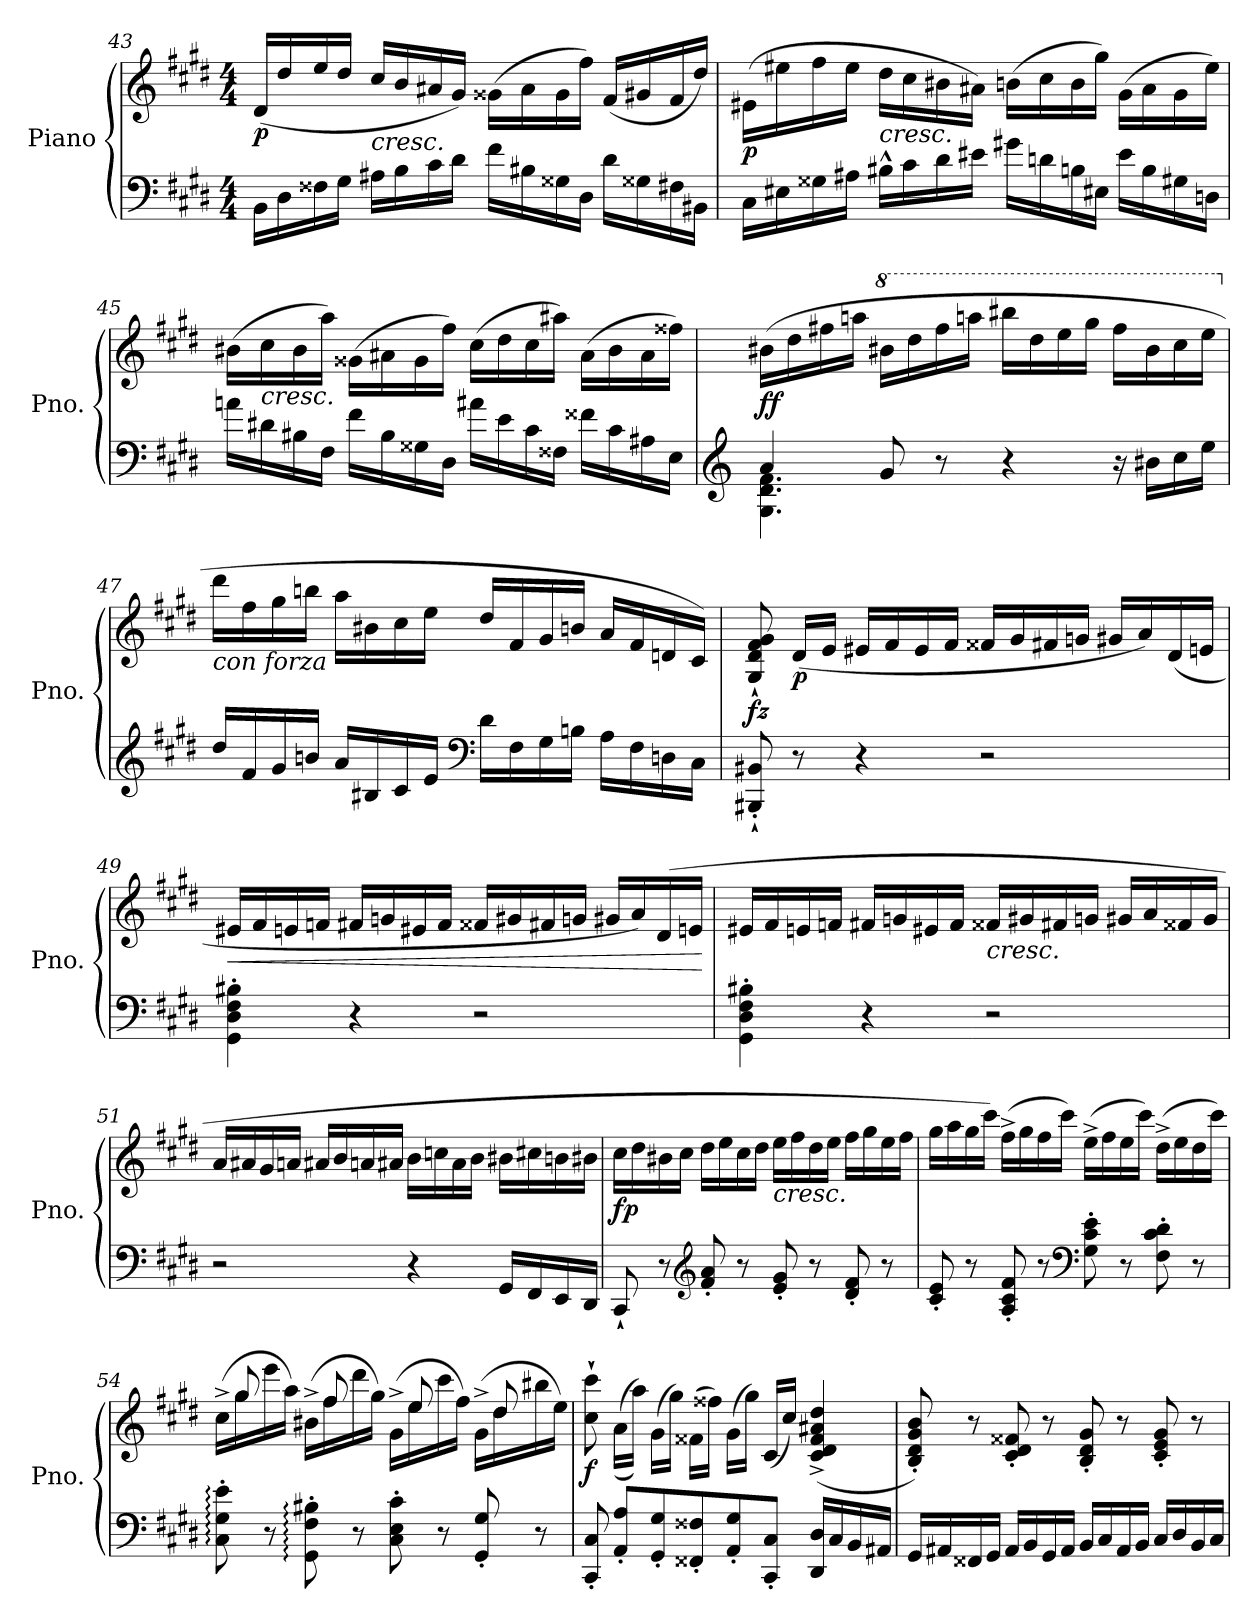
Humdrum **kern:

**kern	**kern	**dynam
*part1	*part1	*part1
*staff2	*staff1	*staff1/2
*I"Piano	*	*
*I'Pno.	*	*
*clefF4	*clefG2	*
*k[f#c#g#d#]	*k[f#c#g#d#]	*
*M4/4	*M4/4	*
=43	=43	=43
!	!	!LO:DY:b
16BB\LL	(>16d#/LL	p
16D#\	16dd#/	.
16F##X\	16ee/	.
16G#\JJ	16dd#/JJ	.
!	!LO:TX:b:i:t=cresc.	!
16A#X\LL	16cc#/LL	.
16B\	16b/	.
16c#\	16a#X/	.
16d#\JJ	16g#/JJ)	.
16f#\LL	(>16g##X\LL	.
16B#X\	16a#\	.
16G##X\	16g##\	.
16D#\JJ	16ff#\JJ)	.
16d#\LL	(<16f#/LL	.
16G##X\	16g#X/	.
16F#X\	16f#/	.
16BB#X\JJ	16dd#/JJ)	.
!!LO:LB:g=z
=44	=44	=44
!	!	!LO:DY:b
16C#\LL	(>16e#X\LL	p
16E#X\	16ee#X\	.
16G##X\	16ff#\	.
16A#X\JJ	16ee#\JJ	.
!	!LO:TX:b:i:t=cresc.	!
16B#X^^\LL	16dd#\LL	.
16c#\	16cc#\	.
16d#\	16b#X\	.
16e#X\JJ	16a#X\JJ)	.
16g#X\LL	(>16bn\LL	.
16dn\	16cc#\	.
16Bn\	16b\	.
16E#X\JJ	16gg#\JJ)	.
16e#\LL	(>16g#\LL	.
16B\	16a#\	.
16G#X\	16g#\	.
16Dn\JJ	16ee#\JJ)	.
=45	=45	=45
16an\LL	(>16b#X\LL	.
!	!LO:TX:b:i:t=cresc.	!
16d#X\	16cc#\	.
16B#X\	16b#\	.
16F#\JJ	16aa\JJ)	.
16f#\LL	(>16g##X\LL	.
16B#\	16a#X\	.
16G##X\	16g##\	.
16D#\JJ	16ff#\JJ)	.
16a#X\LL	(>16cc#\LL	.
16e\	16dd#\	.
16c#\	16cc#\	.
16F##X\JJ	16aa#X\JJ)	.
16f##X\LL	(>16a#\LL	.
16c#\	16b#\	.
16A#X\	16a#\	.
16E\JJ	16ff##X\JJ)	.
!!LO:LB:g=z
=46	=46	=46
*clefG2	*	*
*^	*	*
!	!	!	!LO:DY:b
4a/	4.G#\ 4.d#\ 4.f#\	(>16b#X\LL	ff
.	.	16dd#\	.
.	.	16ff#X\	.
.	.	16aan\JJ	.
*	*	*8va	*
8g#/	.	16bb#X\LL	.
.	.	16ddd#\	.
8r	2ryy	16fff#\	.
.	.	16aaan\JJ	.
4r	.	16bbb#X\LL	.
.	.	16ddd#\	.
.	.	16eee\	.
.	.	16ggg#\JJ	.
16r	.	16fff#\LL	.
16b#X\LL	.	16bb#\	.
16cc#\	8ryy	16ccc#\	.
16ee\JJ	.	16eee\JJ	.
*v	*v	*	*
=47	=47	=47
*	*X8va	*
!	!LO:TX:b:i:t=con forza	!
16dd#/LL	16ddd#\LL	.
16f#/	16ff#\	.
16g#/	16gg#\	.
16bn/JJ	16bbn\JJ	.
16a/LL	16aa\LL	.
16B#X/	16b#X\	.
16c#/	16cc#\	.
16e/JJ	16ee\JJ	.
*clefF4	*	*
16d#\LL	16dd#/LL	.
16F#\	16f#/	.
16G#\	16g#/	.
16Bn\JJ	16bn/JJ	.
16A\LL	16a/LL	.
16F#\	16f#/	.
16Dn\	16dn/	.
16C#\JJ	16c#/JJ)	.
!!LO:LB:g=z
=48	=48	=48
!	!	!LO:DY:b
8BBB#X/'` 8BB#X/'`	8G#/` 8d#/` 8f#/` 8g#/`	fz
!	!	!LO:DY:b
8r	(<16d#/LL	p
.	16e/JJ	.
4r	16e#X/LL	.
.	16f#/	.
.	16e#/	.
.	16f#/JJ	.
2r	16f##X/LL	.
.	16g#/	.
.	16f#X/	.
.	16gn/JJ	.
.	16g#X/LL	.
.	16a/)	.
.	(<16d#/	.
.	16en/JJ	.
=49	=49	=49
!	!	!LO:HP:b
4GG#\' 4D#\' 4F#\' 4B#X\'	16e#X/LL	<
.	16f#/	.
.	16en/	.
.	16fn/JJ	.
4r	16f#X/LL	.
.	16gn/	.
.	16e#X/	.
.	16f#/JJ	.
2r	16f##X/LL	.
.	16g#X/	.
.	16f#X/	.
.	16gn/JJ	.
.	16g#X/LL	.
.	16a/)	.
.	(>16d#/	.
.	16en/JJ	.
.	.	[
!!LO:LB:g=z
=50	=50	=50
4GG#\' 4D#\' 4F#\' 4B#X\'	16e#X/LL	.
.	16f#/	.
.	16en/	.
.	16fn/JJ	.
4r	16f#X/LL	.
.	16gn/	.
.	16e#X/	.
.	16f#/JJ	.
!	!LO:TX:b:i:t=cresc.	!
2r	16f##X/LL	.
.	16g#X/	.
.	16f#X/	.
.	16gn/JJ	.
.	16g#X/LL	.
.	16a/	.
.	16f##X/	.
.	16g#/JJ	.
=51	=51	=51
2r	16a/LL	.
.	16a#X/	.
.	16g#/	.
.	16an/JJ	.
.	16a#X/LL	.
.	16b/	.
.	16an/	.
.	16a#X/JJ	.
4r	16b\LL	.
.	16ccn\	.
.	16a#\	.
.	16b\JJ	.
16GG#/LL	16b#X\LL	.
16FF#/	16cc#X\	.
16EE/	16bn\	.
16DD#/JJ	16b#X\JJ	.
!!LO:LB:g=z
=52	=52	=52
!	!	!LO:DY:b
8CC#`/	16cc#\LL	fp
.	16dd#\	.
8r	16b#X\	.
.	16cc#\JJ	.
*clefG2	*	*
8f#/' 8a/'	16dd#\LL	.
.	16ee\	.
8r	16cc#\	.
.	16dd#\JJ	.
!	!LO:TX:b:i:t=cresc.	!
8e/' 8g#/'	16ee\LL	.
.	16ff#\	.
8r	16dd#\	.
.	16ee\JJ	.
8d#/' 8f#/'	16ff#\LL	.
.	16gg#\	.
8r	16ee\	.
.	16ff#\JJ	.
=53	=53	=53
8c#/' 8e/'	16gg#\LL	.
.	16aa\	.
8r	16gg#\	.
.	16ccc#\JJ)	.
8A/' 8c#/' 8f#/'	(>16ff#^\LL	.
.	16gg#\	.
8r	16ff#\	.
.	16ccc#\JJ)	.
*clefF4	*	*
8G#\' 8c#\' 8e\'	(>16ee^\LL	.
.	16ff#\	.
8r	16ee\	.
.	16ccc#\JJ)	.
8F#\' 8c#\' 8d#\'	(>16dd#^\LL	.
.	16ee\	.
8r	16dd#\	.
.	16ccc#\JJ)	.
=54	=54	=54
*	*^	*
8C#\:' 8G#\:' 8e\:'	(<16cc#^\LL	16ryy	.
.	16gg#\	8gg#/	.
8r	16eee\	.	.
.	16aa\JJ)	8ryy	.
8GG#\:' 8F#\:' 8B#X\:'	(<16b#X^\LL	.	.
.	16ff#\	8ff#/	.
8r	16ddd#\	.	.
.	16gg#\JJ)	8ryy	.
8C#\' 8E\' 8c#\'	(<16g#^\LL	.	.
.	16ee\	8ee/	.
8r	16ccc#\	.	.
.	16ff#\JJ)	8ryy	.
8GG#/' 8G#/'	(<16g#^\LL	.	.
.	16dd#\	8dd#/	.
8r	16bb#X\	.	.
.	16ee\JJ)	16ryy	.
!!LO:LB:g=z
=55	=55	=55	=55
!	!	!	!LO:DY:b
*	*v	*v	*
8CC#/' 8C#/'	8cc#\` 8ccc#\`	f
8AA/' 8A/'L	(>(>16a\LL	.
.	16aa\JJ))	.
8GG#/' 8G#/'	(>16g#\LL	.
.	16gg#\JJ)	.
8FF##X/' 8F##X/'	(>16f##X\LL	.
.	16ff##X\JJ)	.
8AA/' 8G#/'	(>16g#\LL	.
.	16gg#\JJ)	.
8CC#/' 8C#/'J	(<16c#/LL	.
.	16cc#/JJ)	.
16DD#/ 16D#/LL	(<4c#/^ 4d#/^ 4f##/^ 4a#X/^ 4dd#/^	.
16C#/	.	.
16BB/	.	.
16AA#X/JJ	.	.
=56	=56	=56
16GG#/LL	8B/' 8d#/' 8g#/' 8b/')	.
16AA#X/	.	.
16FF##X/	8r	.
16GG#/JJ	.	.
16AA#/LL	8c#/' 8d#/' 8f##X/'	.
16BB/	.	.
16GG#/	8r	.
16AA#/JJ	.	.
16BB/LL	8B/' 8d#/' 8g#/'	.
16C#/	.	.
16AA#/	8r	.
16BB/JJ	.	.
16C#/LL	8c#/' 8e/' 8g#/'	.
16D#/	.	.
16BB/	8r	.
16C#/JJ	.	.
=	=	=
*-	*-	*-
